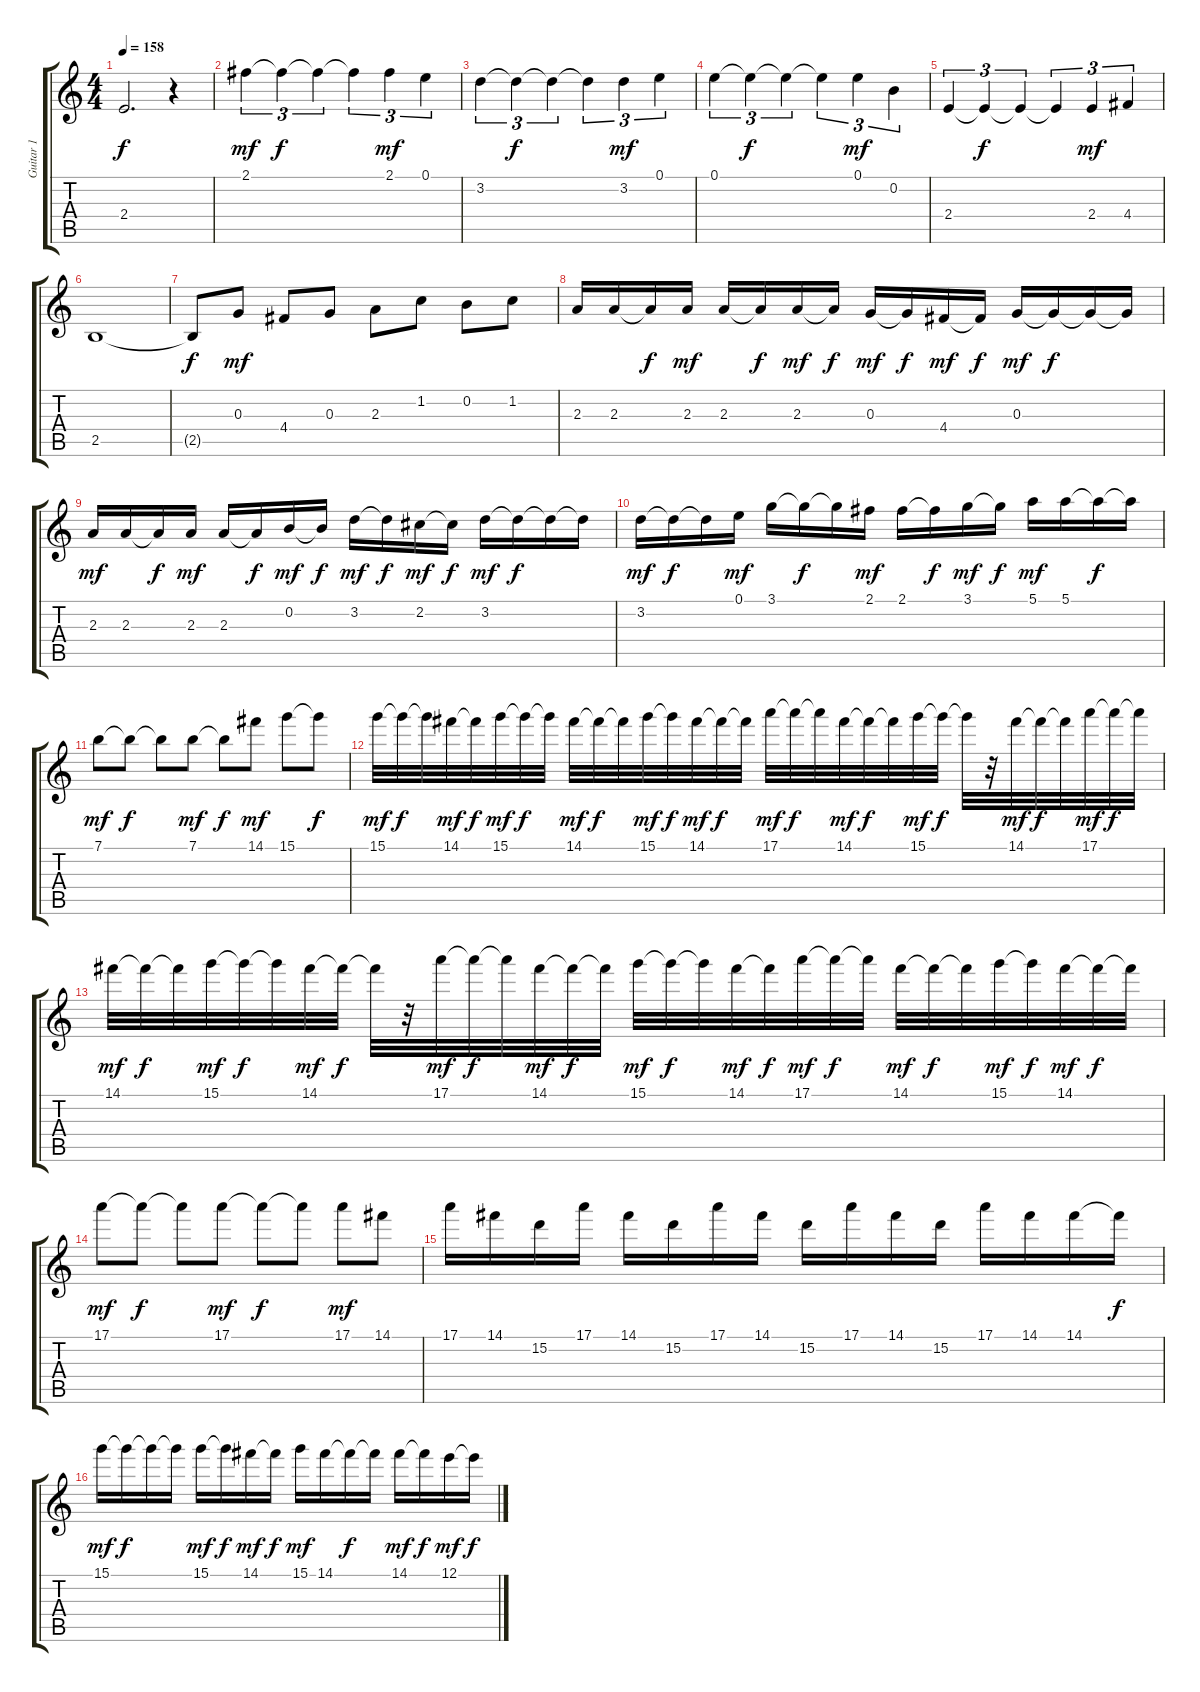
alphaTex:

\track ("Guitar 1" "Guitar 1") {instrument distortionguitar}
\staff {score tabs}
\tuning (E4 B3 G3 D3 A2 E2) {hide}
\ts (4 4)
\tempo 158
\clef g2
\ks c
2.4{t}.2{d dy f} r.4 |
2.1.4{tu (3 2) dy mf} 2.1{t}.4{tu (3 2) dy f} 2.1{t}.4{tu (3 2)} 2.1{t}.4{tu (3 2)} 2.1.4{tu (3 2) dy mf} 0.1.4{tu (3 2)} |
3.2.4{tu (3 2)} 3.2{t}.4{tu (3 2) dy f} 3.2{t}.4{tu (3 2)} 3.2{t}.4{tu (3 2)} 3.2.4{tu (3 2) dy mf} 0.1.4{tu (3 2)} |
0.1.4{tu (3 2)} 0.1{t}.4{tu (3 2) dy f} 0.1{t}.4{tu (3 2)} 0.1{t}.4{tu (3 2)} 0.1.4{tu (3 2) dy mf} 0.2.4{tu (3 2)} |
2.4.4{tu (3 2)} 2.4{t}.4{tu (3 2) dy f} 2.4{t}.4{tu (3 2)} 2.4{t}.4{tu (3 2)} 2.4.4{tu (3 2) dy mf} 4.4.4{tu (3 2)} |
2.5.1 |
2.5{t}.8{dy f} 0.3.8{dy mf} 4.4.8 0.3.8 2.3.8 1.2.8 0.2.8 1.2.8 |
2.3.16 2.3.16 2.3{t}.16{dy f} 2.3.16{dy mf} 2.3.16 2.3{t}.16{dy f} 2.3.16{dy mf} 2.3{t}.16{dy f} 0.3.16{dy mf} 0.3{t}.16{dy f} 4.4.16{dy mf} 4.4{t}.16{dy f} 0.3.16{dy mf} 0.3{t}.16{dy f} 0.3{t}.16 0.3{t}.16 |
2.3.16{dy mf} 2.3.16 2.3{t}.16{dy f} 2.3.16{dy mf} 2.3.16 2.3{t}.16{dy f} 0.2.16{dy mf} 0.2{t}.16{dy f} 3.2.16{dy mf} 3.2{t}.16{dy f} 2.2.16{dy mf} 2.2{t}.16{dy f} 3.2.16{dy mf} 3.2{t}.16{dy f} 3.2{t}.16 3.2{t}.16 |
3.2.16{dy mf} 3.2{t}.16{dy f} 3.2{t}.16 0.1.16{dy mf} 3.1.16 3.1{t}.16{dy f} 3.1{t}.16 2.1.16{dy mf} 2.1.16 2.1{t}.16{dy f} 3.1.16{dy mf} 3.1{t}.16{dy f} 5.1.16{dy mf} 5.1.16 5.1{t}.16{dy f} 5.1{t}.16 |
7.1.8{dy mf} 7.1{t}.8{dy f} 7.1{t}.8 7.1.8{dy mf} 7.1{t}.8{dy f} 14.1.8{dy mf} 15.1.8 15.1{t}.8{dy f} |
15.1.32{dy mf} 15.1{t}.32{dy f} 15.1{t}.32 14.1.32{dy mf} 14.1{t}.32{dy f} 15.1.32{dy mf} 15.1{t}.32{dy f} 15.1{t}.32 14.1.32{dy mf} 14.1{t}.32{dy f} 14.1{t}.32 15.1.32{dy mf} 15.1{t}.32{dy f} 14.1.32{dy mf} 14.1{t}.32{dy f} 14.1{t}.32 17.1.32{dy mf} 17.1{t}.32{dy f} 17.1{t}.32 14.1.32{dy mf} 14.1{t}.32{dy f} 14.1{t}.32 15.1.32{dy mf} 15.1{t}.32{dy f} 15.1{t}.32 r.32 14.1.32{dy mf} 14.1{t}.32{dy f} 14.1{t}.32 17.1.32{dy mf} 17.1{t}.32{dy f} 17.1{t}.32 |
14.1.32{dy mf} 14.1{t}.32{dy f} 14.1{t}.32 15.1.32{dy mf} 15.1{t}.32{dy f} 15.1{t}.32 14.1.32{dy mf} 14.1{t}.32{dy f} 14.1{t}.32 r.32 17.1.32{dy mf} 17.1{t}.32{dy f} 17.1{t}.32 14.1.32{dy mf} 14.1{t}.32{dy f} 14.1{t}.32 15.1.32{dy mf} 15.1{t}.32{dy f} 15.1{t}.32 14.1.32{dy mf} 14.1{t}.32{dy f} 17.1.32{dy mf} 17.1{t}.32{dy f} 17.1{t}.32 14.1.32{dy mf} 14.1{t}.32{dy f} 14.1{t}.32 15.1.32{dy mf} 15.1{t}.32{dy f} 14.1.32{dy mf} 14.1{t}.32{dy f} 14.1{t}.32 |
17.1.8{dy mf} 17.1{t}.8{dy f} 17.1{t}.8 17.1.8{dy mf} 17.1{t}.8{dy f} 17.1{t}.8 17.1.8{dy mf} 14.1.8 |
17.1.16 14.1.16 15.2.16 17.1.16 14.1.16 15.2.16 17.1.16 14.1.16 15.2.16 17.1.16 14.1.16 15.2.16 17.1.16 14.1.16 14.1.16 14.1{t}.16{dy f} |
15.1.16{dy mf} 15.1{t}.16{dy f} 15.1{t}.16 15.1{t}.16 15.1.16{dy mf} 15.1{t}.16{dy f} 14.1.16{dy mf} 14.1{t}.16{dy f} 15.1.16{dy mf} 14.1.16 14.1{t}.16{dy f} 14.1{t}.16 14.1.16{dy mf} 14.1{t}.16{dy f} 12.1.16{dy mf} 12.1{t}.16{dy f}
